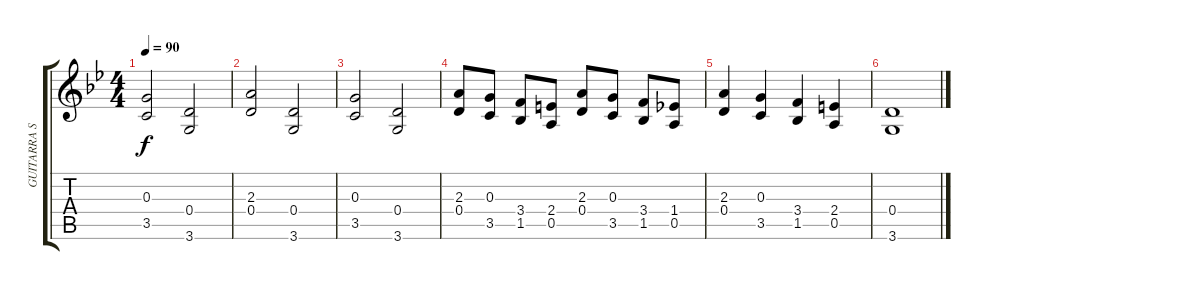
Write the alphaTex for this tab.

\track ("GUITARRA SOLO" "GUITARRA S") {instrument distortionguitar}
\staff {score tabs}
\tuning (E4 B3 G3 D3 A2 E2) {hide}
\ts (4 4)
\tempo 90
\clef g2
\ks gminor
(0.3 3.5).2{dy f} (0.4 3.6).2 |
(2.3 0.4).2 (0.4 3.6).2 |
(0.3 3.5).2 (0.4 3.6).2 |
(2.3 0.4).8 (0.3 3.5).8 (3.4 1.5).8 (2.4 0.5).8 (2.3 0.4).8 (0.3 3.5).8 (3.4 1.5).8 (1.4 0.5).8 |
(2.3 0.4).4 (0.3 3.5).4 (3.4 1.5).4 (2.4 0.5).4 |
(0.4 3.6).1
